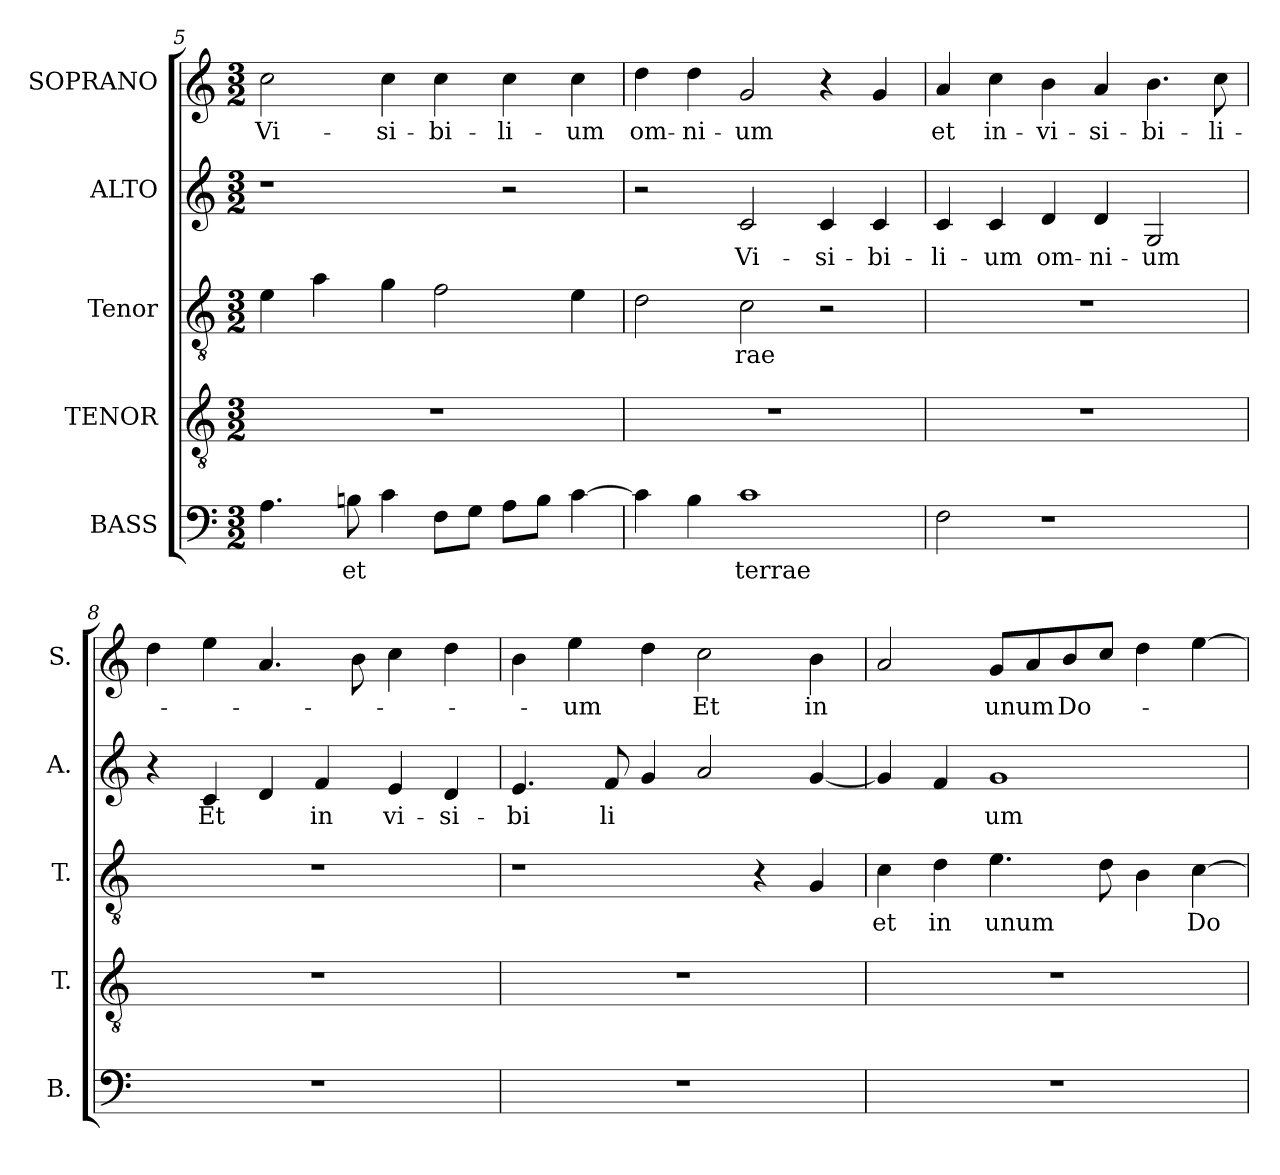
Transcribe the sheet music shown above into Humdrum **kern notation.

**kern	**text	**kern	**kern	**text	**kern	**text	**kern	**text
*part5	*part5	*part4	*part3	*part3	*part2	*part2	*part1	*part1
*staff5	*staff5	*staff4	*staff3	*staff3	*staff2	*staff2	*staff1	*staff1
*I"BASS	*	*I"TENOR	*I"Tenor	*	*I"ALTO	*	*I"SOPRANO	*
*I'B.	*	*I'T.	*I'T.	*	*I'A.	*	*I'S.	*
!!LO:LB:g=z
*clefF4	*	*clefGv2	*clefGv2	*	*clefG2	*	*clefG2	*
*	*	*ITrd7c12	*ITrd7c12	*	*	*	*	*
*k[]	*	*k[]	*k[]	*	*k[]	*	*k[]	*
*C:	*	*C:	*C:	*	*C:	*	*C:	*
*M3/2	*	*M3/2	*M3/2	*	*M3/2	*	*M3/2	*
=5	=5	=5	=5	=5	=5	=5	=5	=5
!	!	!LO:N:vis=1	!	!	!	!	!	!
!	!	!	!	!	!	!	!	!LO:LY:b:color=#000000
4.Ai\	.	1.r	4Ei\	.	1r	.	2cci\	Vi-
.	.	.	4Ai\	.	.	.	.	.
!	!LO:LY:b:color=#000000	!	!	!	!	!	!	!
8Bni\	et	.	.	.	.	.	.	.
!	!	!	!	!	!	!	!	!LO:LY:b:color=#000000
4ci\	.	.	4Gi\	.	.	.	4cci\	-si-
!	!	!	!	!	!	!	!	!LO:LY:b:color=#000000
8Fi\L	.	.	2Fi\	.	.	.	4cci\	-bi-
8Gi\J	.	.	.	.	.	.	.	.
!	!	!	!	!	!	!	!	!LO:LY:b:color=#000000
8Ai\L	.	.	.	.	2r	.	4cci\	-li-
8Bi\J	.	.	.	.	.	.	.	.
!	!	!	!	!	!	!	!	!LO:LY:b:color=#000000
[4ci\	.	.	4Ei\	.	.	.	4cci\	-um
=6	=6	=6	=6	=6	=6	=6	=6	=6
!	!	!LO:N:vis=1	!	!	!	!	!	!
!	!	!	!	!	!	!	!	!LO:LY:b:color=#000000
4ci\]	.	1.r	2Di\	.	2r	.	4ddi\	om-
!	!	!	!	!	!	!	!	!LO:LY:b:color=#000000
4Bi\	.	.	.	.	.	.	4ddi\	-ni-
!	!LO:LY:b:color=#000000	!	!	!	!	!	!	!
!	!	!	!	!LO:LY:b:color=#000000	!	!	!	!
!	!	!	!	!	!	!LO:LY:b:color=#000000	!	!
!	!	!	!	!	!	!	!	!LO:LY:b:color=#000000
1ci	terrae	.	2Ci\	-rae	2ci/	Vi-	2gi/	-um
!	!	!	!	!	!	!LO:LY:b:color=#000000	!	!
.	.	.	2r	.	4ci/	-si-	4r	.
!	!	!	!	!	!	!LO:LY:b:color=#000000	!	!
.	.	.	.	.	4ci/	-bi-	4gi/	.
=7	=7	=7	=7	=7	=7	=7	=7	=7
!	!	!LO:N:vis=1	!LO:N:vis=1	!	!	!	!	!
!	!	!	!	!	!	!LO:LY:b:color=#000000	!	!
!	!	!	!	!	!	!	!	!LO:LY:b:color=#000000
2Fi\	.	1.r	1.r	.	4ci/	-li-	4ai/	et
!	!	!	!	!	!	!LO:LY:b:color=#000000	!	!
!	!	!	!	!	!	!	!	!LO:LY:b:color=#000000
.	.	.	.	.	4ci/	-um	4cci\	in-
!	!	!	!	!	!	!LO:LY:b:color=#000000	!	!
!	!	!	!	!	!	!	!	!LO:LY:b:color=#000000
1r	.	.	.	.	4di/	om-	4bi\	-vi-
!	!	!	!	!	!	!LO:LY:b:color=#000000	!	!
!	!	!	!	!	!	!	!	!LO:LY:b:color=#000000
.	.	.	.	.	4di/	-ni-	4ai/	-si-
!	!	!	!	!	!	!LO:LY:b:color=#000000	!	!
!	!	!	!	!	!	!	!	!LO:LY:b:color=#000000
.	.	.	.	.	2Gi/	-um	4.bi\	-bi-
!	!	!	!	!	!	!	!	!LO:LY:b:color=#000000
.	.	.	.	.	.	.	8cci\	-li-
=8	=8	=8	=8	=8	=8	=8	=8	=8
!LO:N:vis=1	!	!LO:N:vis=1	!LO:N:vis=1	!	!	!	!	!
1.r	.	1.r	1.r	.	4r	.	4ddi\	.
!	!	!	!	!	!	!LO:LY:b:color=#000000	!	!
.	.	.	.	.	4ci/	Et	4eei\	.
.	.	.	.	.	4di/	.	4.ai/	.
!	!	!	!	!	!	!LO:LY:b:color=#000000	!	!
.	.	.	.	.	4fi/	in	.	.
.	.	.	.	.	.	.	8bi\	.
!	!	!	!	!	!	!LO:LY:b:color=#000000	!	!
.	.	.	.	.	4ei/	vi-	4cci\	.
!	!	!	!	!	!	!LO:LY:b:color=#000000	!	!
.	.	.	.	.	4di/	-si-	4ddi\	.
!!LO:PB:g=z
=9	=9	=9	=9	=9	=9	=9	=9	=9
!LO:N:vis=1	!	!LO:N:vis=1	!	!	!	!	!	!
!	!	!	!	!	!	!LO:LY:b:color=#000000	!	!
1.r	.	1.r	1r	.	4.ei/	-bi	4bi\	.
!	!	!	!	!	!	!	!	!LO:LY:b:color=#000000
.	.	.	.	.	.	.	4eei\	-um
!	!	!	!	!	!	!LO:LY:b:color=#000000	!	!
.	.	.	.	.	8fi/	li	.	.
.	.	.	.	.	4gi/	.	4ddi\	.
!	!	!	!	!	!	!	!	!LO:LY:b:color=#000000
.	.	.	.	.	2ai/	.	2cci\	Et
.	.	.	4r	.	.	.	.	.
!	!	!	!	!	!	!	!	!LO:LY:b:color=#000000
.	.	.	4GGi/	.	[4gi/	.	4bi\	in
=10	=10	=10	=10	=10	=10	=10	=10	=10
!LO:N:vis=1	!	!LO:N:vis=1	!	!	!	!	!	!
!	!	!	!	!LO:LY:b:color=#000000	!	!	!	!
1.r	.	1.r	4Ci\	et	4gi/]	.	2ai/	.
!	!	!	!	!LO:LY:b:color=#000000	!	!	!	!
.	.	.	4Di\	in	4fi/	.	.	.
!	!	!	!	!LO:LY:b:color=#000000	!	!	!	!
!	!	!	!	!	!	!LO:LY:b:color=#000000	!	!
!	!	!	!	!	!	!	!	!LO:LY:b:color=#000000
.	.	.	4.Ei\	unum	1gi	um	8gi/L	unum
.	.	.	.	.	.	.	8ai/	.
!	!	!	!	!	!	!	!	!LO:LY:b:color=#000000
.	.	.	.	.	.	.	8bi/	Do-
.	.	.	8Di\	.	.	.	8cci/J	.
.	.	.	4BBi\	.	.	.	4ddi\	.
!	!	!	!	!LO:LY:b:color=#000000	!	!	!	!
.	.	.	[4Ci\	Do-	.	.	[4eei\	.
=	=	=	=	=	=	=	=	=
*-	*-	*-	*-	*-	*-	*-	*-	*-
